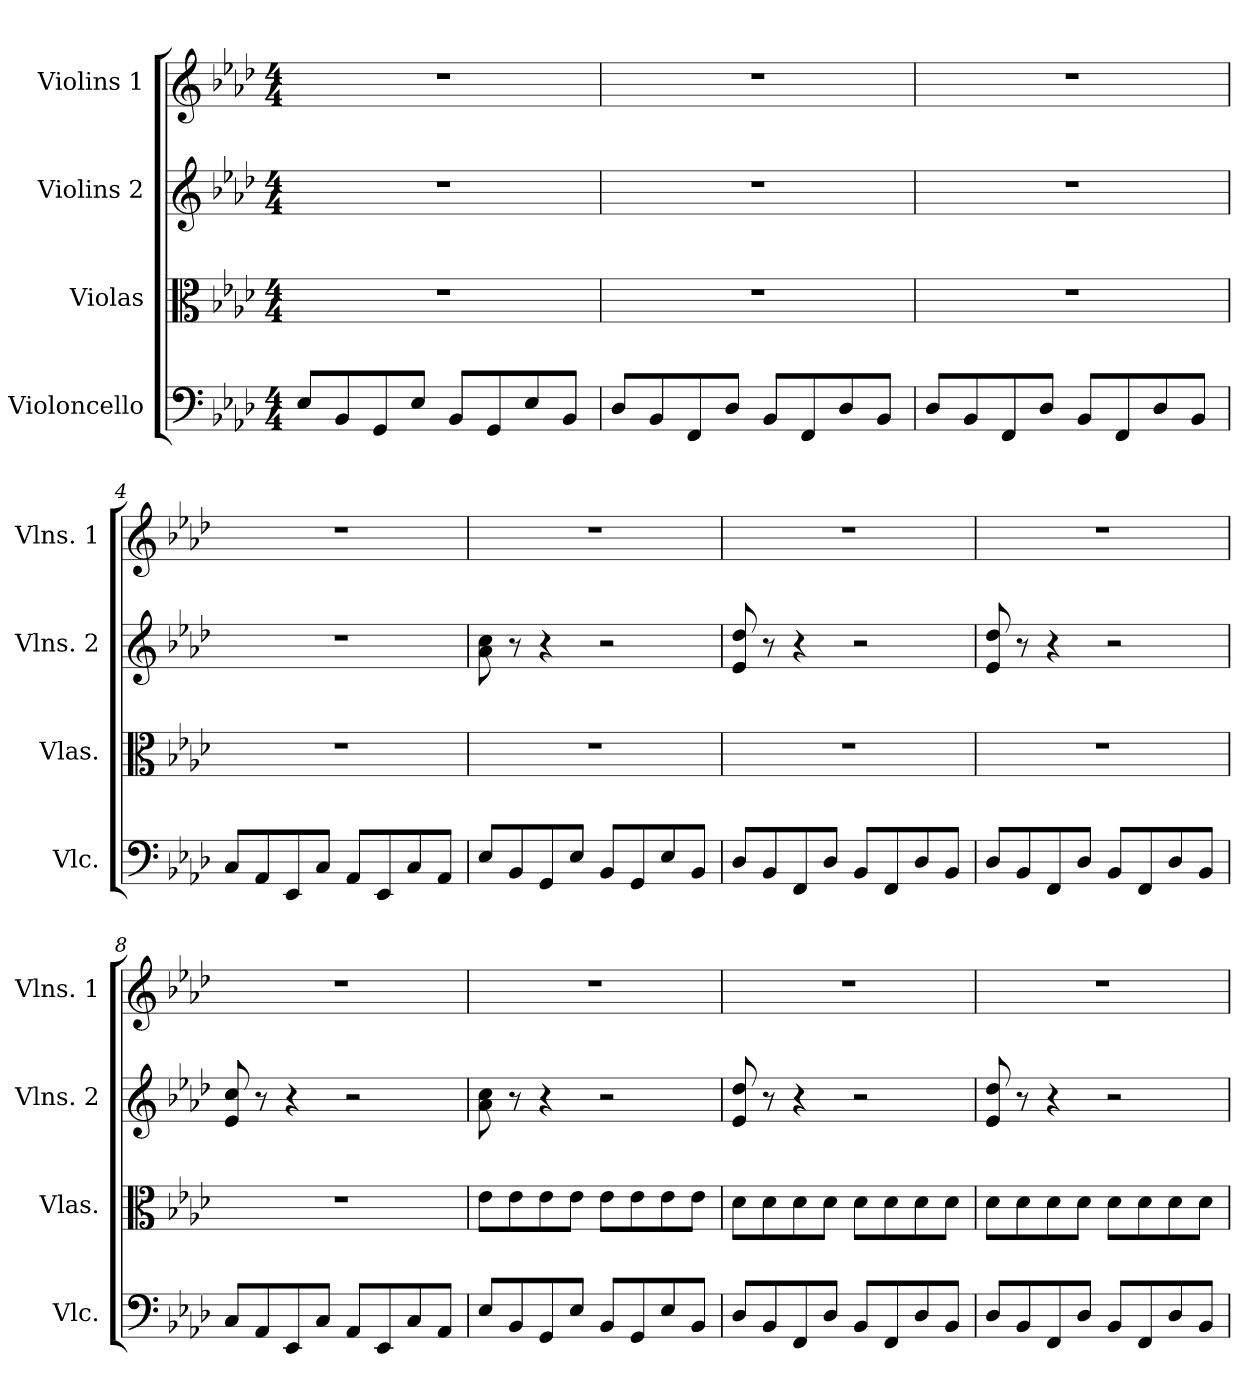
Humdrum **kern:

**kern	**kern	**kern	**kern
*part4	*part3	*part2	*part1
*staff4	*staff3	*staff2	*staff1
*I"Violoncello	*I"Violas	*I"Violins 2	*I"Violins 1
*I'Vlc.	*I'Vlas.	*I'Vlns. 2	*I'Vlns. 1
*clefF4	*clefC3	*clefG2	*clefG2
*k[b-e-a-d-]	*k[b-e-a-d-]	*k[b-e-a-d-]	*k[b-e-a-d-]
*A-:	*A-:	*A-:	*A-:
*M4/4	*M4/4	*M4/4	*M4/4
=1	=1	=1	=1
8E-/L	1r	1r	1r
8BB-/	.	.	.
8GG/	.	.	.
8E-/J	.	.	.
8BB-/L	.	.	.
8GG/	.	.	.
8E-/	.	.	.
8BB-/J	.	.	.
=2	=2	=2	=2
8D-/L	1r	1r	1r
8BB-/	.	.	.
8FF/	.	.	.
8D-/J	.	.	.
8BB-/L	.	.	.
8FF/	.	.	.
8D-/	.	.	.
8BB-/J	.	.	.
=3	=3	=3	=3
8D-/L	1r	1r	1r
8BB-/	.	.	.
8FF/	.	.	.
8D-/J	.	.	.
8BB-/L	.	.	.
8FF/	.	.	.
8D-/	.	.	.
8BB-/J	.	.	.
=4	=4	=4	=4
8C/L	1r	1r	1r
8AA-/	.	.	.
8EE-/	.	.	.
8C/J	.	.	.
8AA-/L	.	.	.
8EE-/	.	.	.
8C/	.	.	.
8AA-/J	.	.	.
!!LO:LB:g=z
=5	=5	=5	=5
8E-/L	1r	8a-\ 8cc\	1r
8BB-/	.	8r	.
8GG/	.	4r	.
8E-/J	.	.	.
8BB-/L	.	2r	.
8GG/	.	.	.
8E-/	.	.	.
8BB-/J	.	.	.
=6	=6	=6	=6
8D-/L	1r	8e-/ 8dd-/	1r
8BB-/	.	8r	.
8FF/	.	4r	.
8D-/J	.	.	.
8BB-/L	.	2r	.
8FF/	.	.	.
8D-/	.	.	.
8BB-/J	.	.	.
=7	=7	=7	=7
8D-/L	1r	8e-/ 8dd-/	1r
8BB-/	.	8r	.
8FF/	.	4r	.
8D-/J	.	.	.
8BB-/L	.	2r	.
8FF/	.	.	.
8D-/	.	.	.
8BB-/J	.	.	.
=8	=8	=8	=8
8C/L	1r	8e-/ 8cc/	1r
8AA-/	.	8r	.
8EE-/	.	4r	.
8C/J	.	.	.
8AA-/L	.	2r	.
8EE-/	.	.	.
8C/	.	.	.
8AA-/J	.	.	.
!!LO:PB:g=z
=9	=9	=9	=9
8E-/L	8e-\L	8a-\ 8cc\	1r
8BB-/	8e-\	8r	.
8GG/	8e-\	4r	.
8E-/J	8e-\J	.	.
8BB-/L	8e-\L	2r	.
8GG/	8e-\	.	.
8E-/	8e-\	.	.
8BB-/J	8e-\J	.	.
=10	=10	=10	=10
8D-/L	8d-\L	8e-/ 8dd-/	1r
8BB-/	8d-\	8r	.
8FF/	8d-\	4r	.
8D-/J	8d-\J	.	.
8BB-/L	8d-\L	2r	.
8FF/	8d-\	.	.
8D-/	8d-\	.	.
8BB-/J	8d-\J	.	.
=11	=11	=11	=11
8D-/L	8d-\L	8e-/ 8dd-/	1r
8BB-/	8d-\	8r	.
8FF/	8d-\	4r	.
8D-/J	8d-\J	.	.
8BB-/L	8d-\L	2r	.
8FF/	8d-\	.	.
8D-/	8d-\	.	.
8BB-/J	8d-\J	.	.
=	=	=	=
*-	*-	*-	*-
